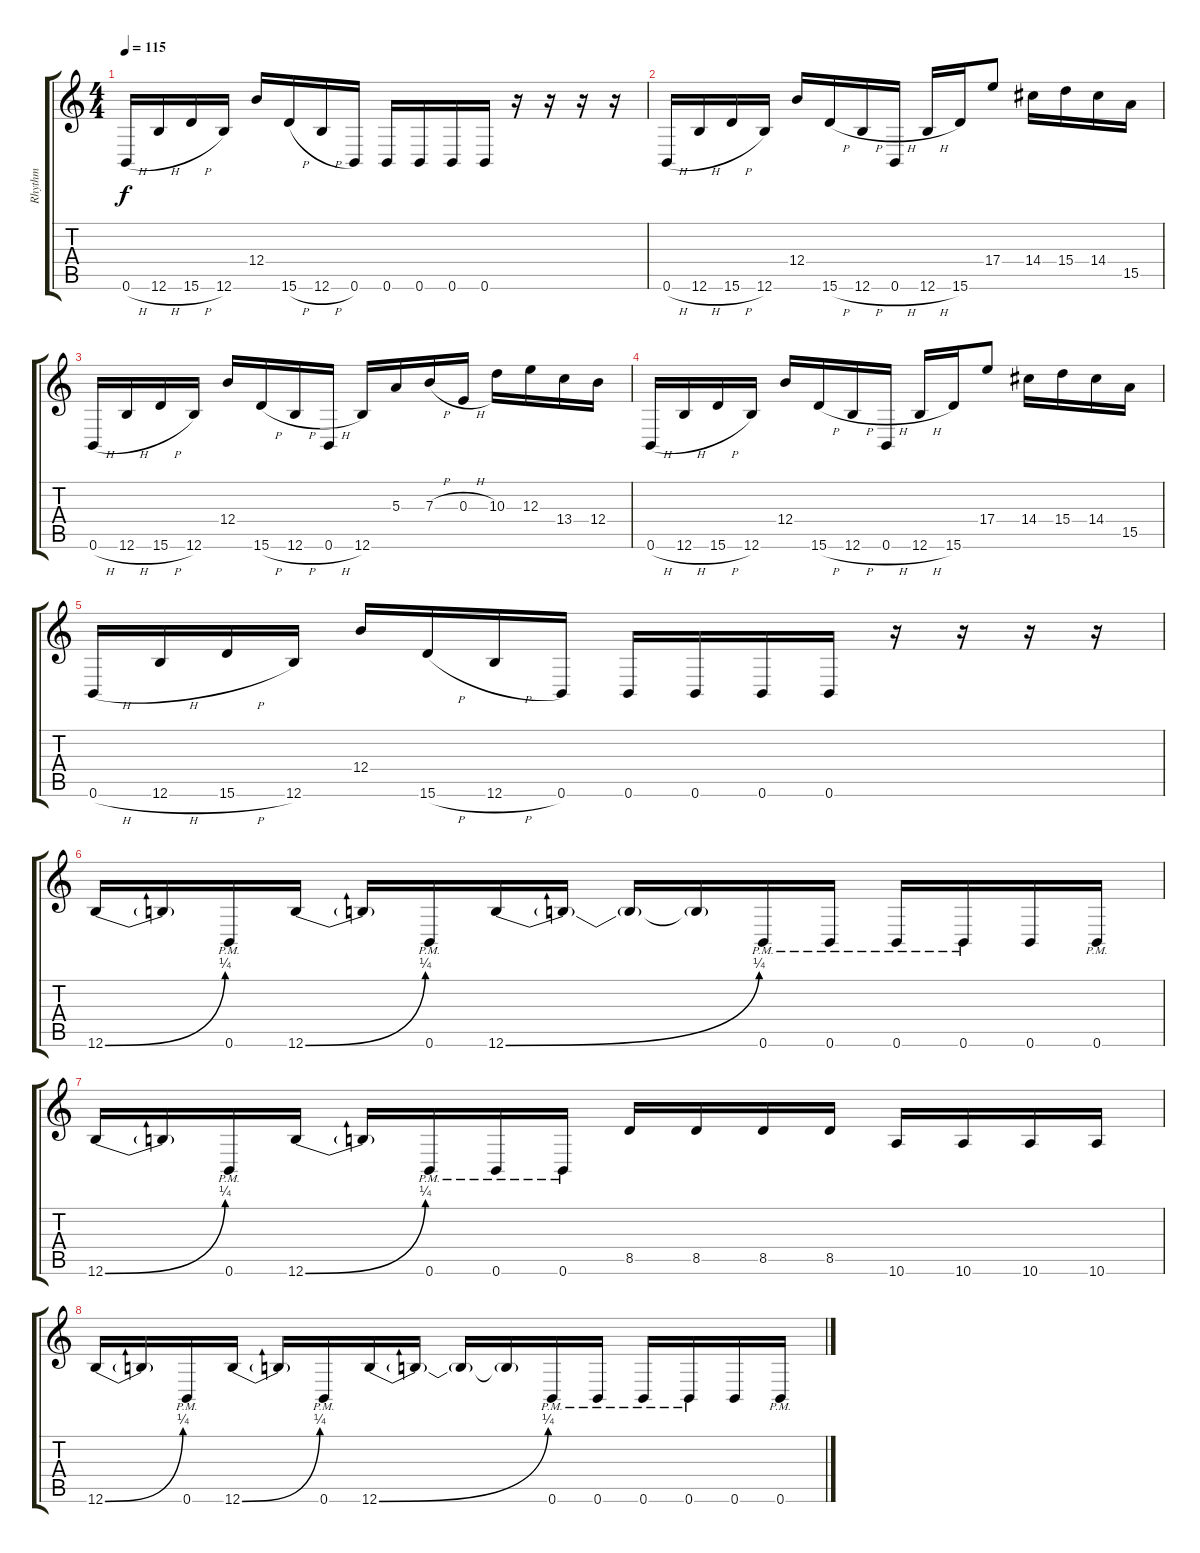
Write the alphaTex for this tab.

\track ("Rhythm" "Rhythm") {instrument distortionguitar}
\staff {score tabs}
\tuning (Db4 Ab3 E3 B2 Gb2 B1) {hide}
\ts (4 4)
\tempo 115
\clef g2
\ks c
0.6{h}.16{dy f} 12.6{h}.16 15.6{h}.16 12.6.16 12.4.16 15.6{h}.16 12.6{h}.16 0.6.16 0.6.16 0.6.16 0.6.16 0.6.16 r.16 r.16 r.16 r.16 |
0.6{h}.16 12.6{h}.16 15.6{h}.16 12.6.16 12.4.16 15.6{h}.16 12.6{h}.16 0.6{h}.16 12.6{h}.16 15.6.16 17.4.8 14.4.16 15.4.16 14.4.16 15.5.16 |
0.6{h}.16 12.6{h}.16 15.6{h}.16 12.6.16 12.4.16 15.6{h}.16 12.6{h}.16 0.6{h}.16 12.6.16 5.3.16 7.3{h}.16 0.3{h}.16 10.3.16 12.3.16 13.4.16 12.4.16 |
0.6{h}.16 12.6{h}.16 15.6{h}.16 12.6.16 12.4.16 15.6{h}.16 12.6{h}.16 0.6{h}.16 12.6{h}.16 15.6.16 17.4.8 14.4.16 15.4.16 14.4.16 15.5.16 |
0.6{h}.16 12.6{h}.16 15.6{h}.16 12.6.16 12.4.16 15.6{h}.16 12.6{h}.16 0.6.16 0.6.16 0.6.16 0.6.16 0.6.16 r.16 r.16 r.16 r.16 |
12.6{be (bend 0 0 60 1)}.16 12.6{t}.16 0.6{pm}.16 12.6{be (bend 0 0 60 1)}.16 12.6{t}.16 0.6{pm}.16 12.6{be (bend 0 0 60 1)}.16 12.6{t}.16 12.6{t}.16 12.6{t}.16 0.6{pm}.16 0.6{pm}.16 0.6{pm}.16 0.6{pm}.16 0.6.16 0.6{pm}.16 |
12.6{be (bend 0 0 60 1)}.16 12.6{t}.16 0.6{pm}.16 12.6{be (bend 0 0 60 1)}.16 12.6{t}.16 0.6{pm}.16 0.6{pm}.16 0.6{pm}.16 8.5.16 8.5.16 8.5.16 8.5.16 10.6.16 10.6.16 10.6.16 10.6.16 |
12.6{be (bend 0 0 60 1)}.16 12.6{t}.16 0.6{pm}.16 12.6{be (bend 0 0 60 1)}.16 12.6{t}.16 0.6{pm}.16 12.6{be (bend 0 0 60 1)}.16 12.6{t}.16 12.6{t}.16 12.6{t}.16 0.6{pm}.16 0.6{pm}.16 0.6{pm}.16 0.6{pm}.16 0.6.16 0.6{pm}.16
